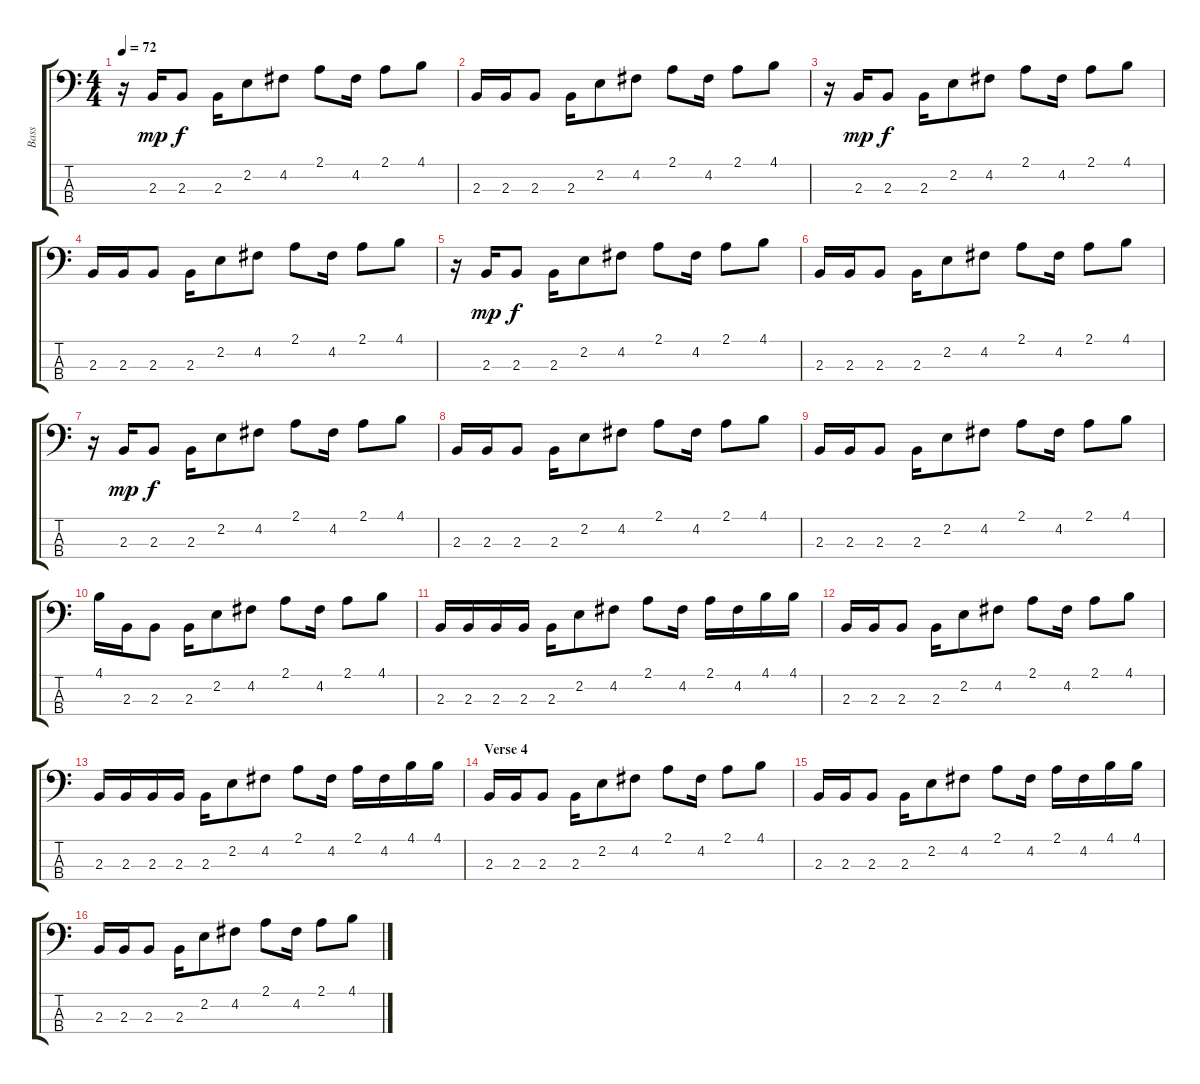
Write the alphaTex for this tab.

\track ("Bass" "Bass") {instrument electricbasspick}
\staff {score tabs}
\tuning (G2 D2 A1 E1) {hide}
\ts (4 4)
\tempo 72
\clef f4
\ks c
r.16{dy f} 2.3.16{dy mp} 2.3.8{dy f} 2.3.16 2.2.8 4.2.8 2.1.8 4.2.16 2.1.8 4.1.8 |
2.3.16 2.3.16 2.3.8 2.3.16 2.2.8 4.2.8 2.1.8 4.2.16 2.1.8 4.1.8 |
r.16 2.3.16{dy mp} 2.3.8{dy f} 2.3.16 2.2.8 4.2.8 2.1.8 4.2.16 2.1.8 4.1.8 |
2.3.16 2.3.16 2.3.8 2.3.16 2.2.8 4.2.8 2.1.8 4.2.16 2.1.8 4.1.8 |
r.16 2.3.16{dy mp} 2.3.8{dy f} 2.3.16 2.2.8 4.2.8 2.1.8 4.2.16 2.1.8 4.1.8 |
2.3.16 2.3.16 2.3.8 2.3.16 2.2.8 4.2.8 2.1.8 4.2.16 2.1.8 4.1.8 |
r.16 2.3.16{dy mp} 2.3.8{dy f} 2.3.16 2.2.8 4.2.8 2.1.8 4.2.16 2.1.8 4.1.8 |
2.3.16 2.3.16 2.3.8 2.3.16 2.2.8 4.2.8 2.1.8 4.2.16 2.1.8 4.1.8 |
2.3.16 2.3.16 2.3.8 2.3.16 2.2.8 4.2.8 2.1.8 4.2.16 2.1.8 4.1.8 |
4.1.16 2.3.16 2.3.8 2.3.16 2.2.8 4.2.8 2.1.8 4.2.16 2.1.8 4.1.8 |
2.3.16 2.3.16 2.3.16 2.3.16 2.3.16 2.2.8 4.2.8 2.1.8 4.2.16 2.1.16 4.2.16 4.1.16 4.1.16 |
2.3.16 2.3.16 2.3.8 2.3.16 2.2.8 4.2.8 2.1.8 4.2.16 2.1.8 4.1.8 |
2.3.16 2.3.16 2.3.16 2.3.16 2.3.16 2.2.8 4.2.8 2.1.8 4.2.16 2.1.16 4.2.16 4.1.16 4.1.16 |
\section ("" "Verse 4")
2.3.16 2.3.16 2.3.8 2.3.16 2.2.8 4.2.8 2.1.8 4.2.16 2.1.8 4.1.8 |
2.3.16 2.3.16 2.3.8 2.3.16 2.2.8 4.2.8 2.1.8 4.2.16 2.1.16 4.2.16 4.1.16 4.1.16 |
2.3.16 2.3.16 2.3.8 2.3.16 2.2.8 4.2.8 2.1.8 4.2.16 2.1.8 4.1.8
